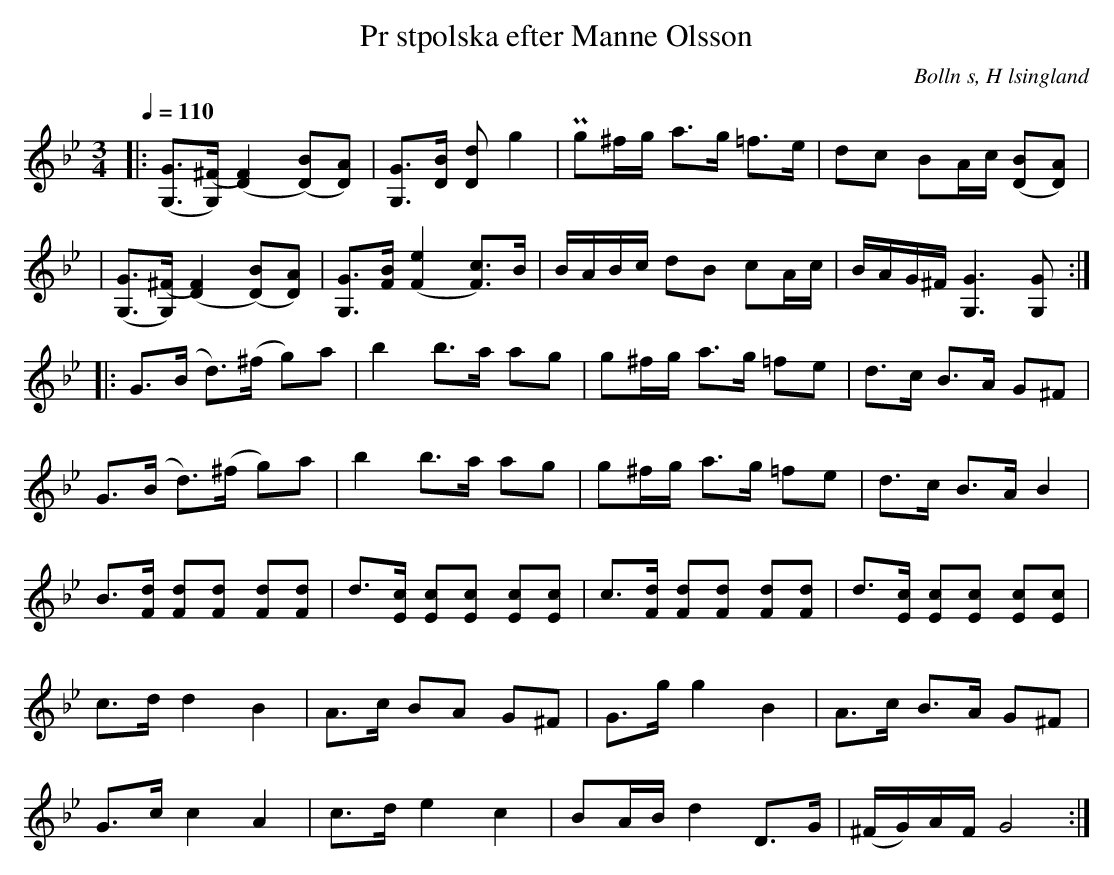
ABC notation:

X:1
T:Pr stpolska efter Manne Olsson
O:Bolln s, H lsingland
M:3/4
L:1/8
Q:1/4=110
K:Gm
|:[(G, G]>[G,) (^F] [F2) (D2] [(D) B][D) A]| [G, G]>[D B] [D d2] g2| Pg^f/g/ a>g =f>e | dc   BA/c/ [B (D][D) A]|
|[(G, G]>[G,) (^F] [F2) (D2] [(D) B][D) A]| [G G,]>[F B] [(F2 e2] [F) c]>B|B/A/B/c/  dB cA/c/  | B/A/G/^F/ [G,3 G3] [G, G]  ::
G>(B   d>)(^f   g)a        | b2     b>a      ag         | g^f/g/ a>g =fe | d>c         B>A G^F  |
G>(B   d>)(^f   g)a        | b2     b>a      ag         | g^f/g/ a>g =fe | d>c         B>A B2   |
B>[Fd] [Fd][Fd] [Fd][Fd] | d>[Ec] [Ec][Ec] [Ec][Ec] | \
c>[Fd] [Fd][Fd] [Fd][Fd] | d>[Ec] [Ec][Ec] [Ec][Ec] |
c>d    d2       B2           | A>c    BA       G^F       | G>g    g2 B2     | A>c         B>A G^F  |
G>c    c2       A2           | c>d    e2       c2        | BA/B/  d2 D>G   | (^F/G/)A/F/ G4      :|
